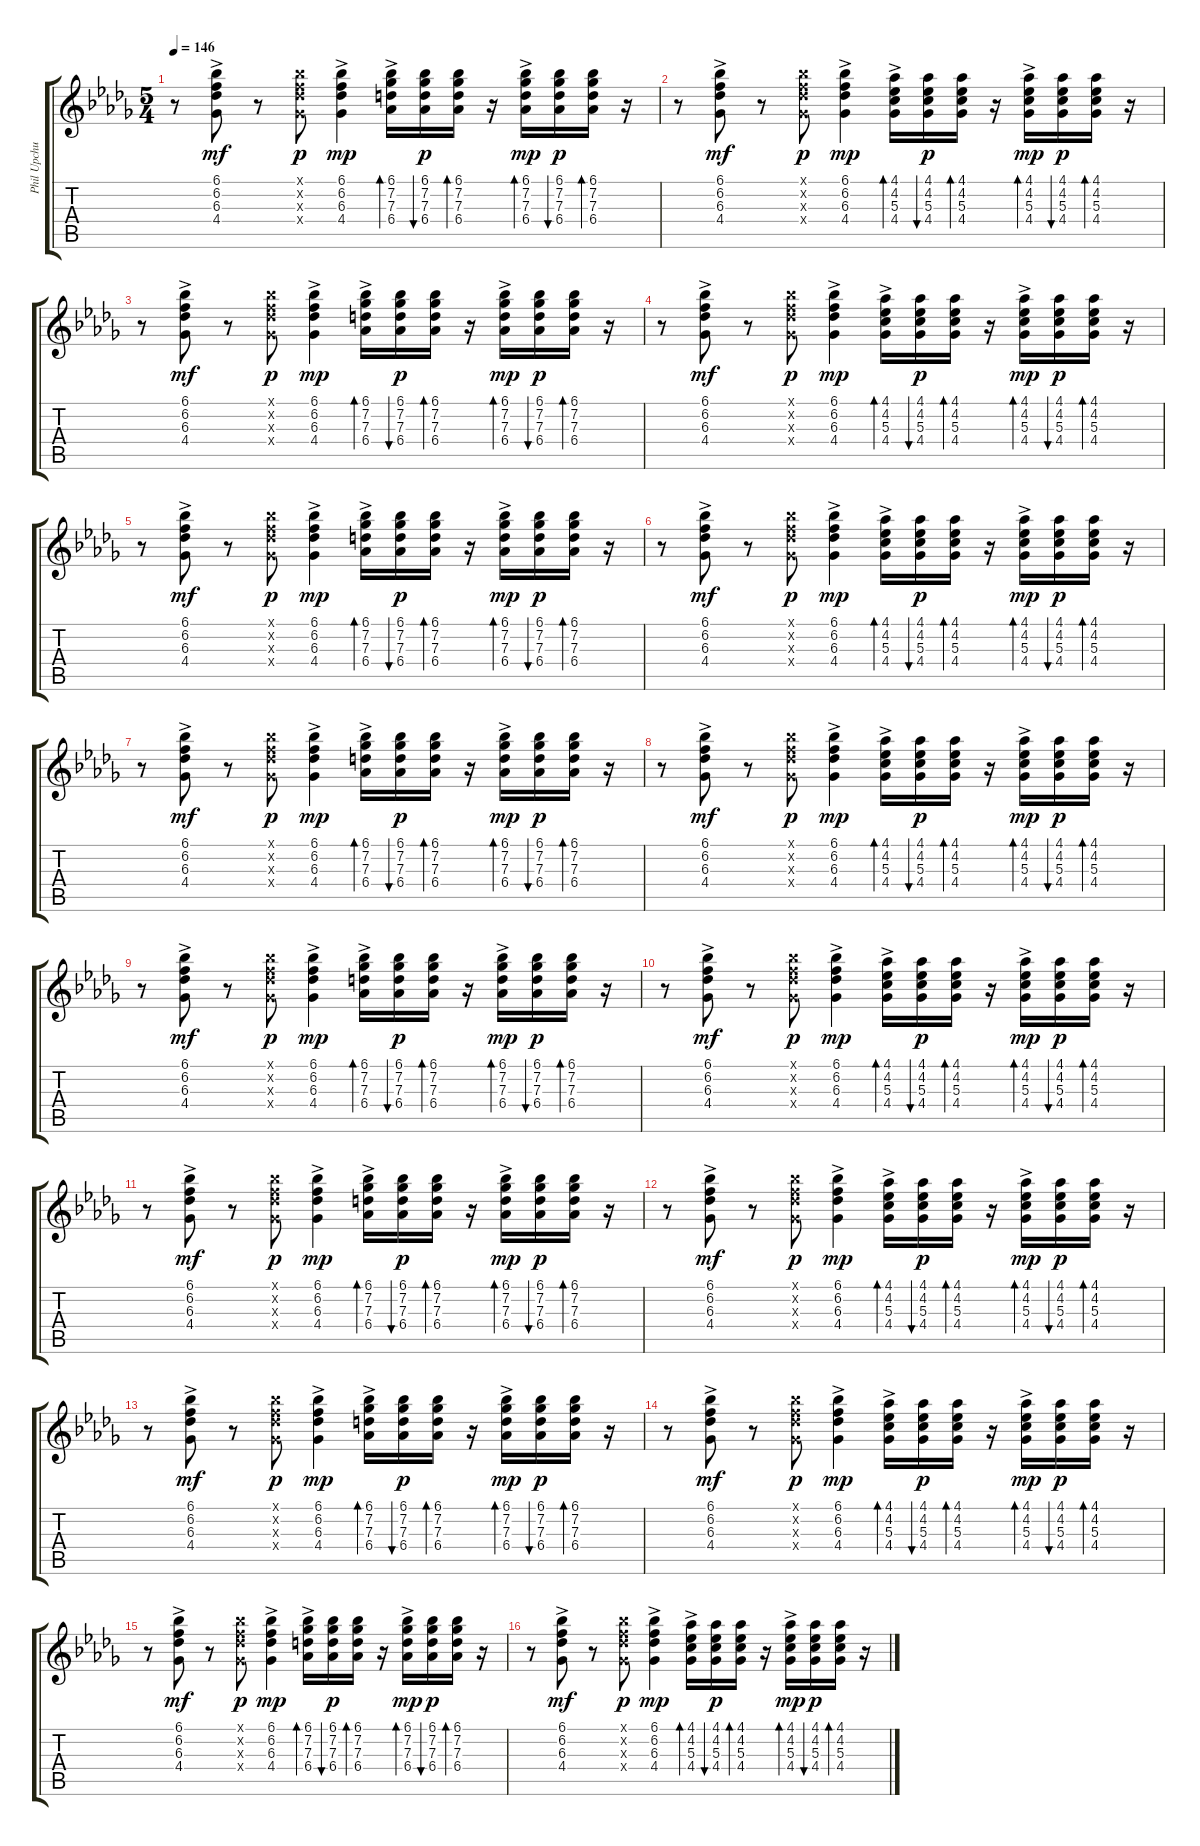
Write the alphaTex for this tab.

\track ("Phil Upchurch Rythym Guitar" "Phil Upchu") {instrument electricguitarjazz}
\staff {score tabs}
\tuning (E4 B3 G3 D3 A2 E2) {hide}
\ts (5 4)
\tempo 146
\clef g2
\ks db
r.8{dy p} (6.1{ac} 6.2{ac} 6.3{ac} 4.4{ac}).8{dy mf} r.8 (6.1{x} 6.2{x} 6.3{x} 4.4{x}).8{dy p} (6.1{ac} 6.2{ac} 6.3{ac} 4.4{ac}).4{dy mp} (6.1{ac} 7.2{ac} 7.3{ac} 6.4{ac}).16{bd 30} (6.1 7.2 7.3 6.4).16{bu 30 dy p} (6.1 7.2 7.3 6.4).16{bd 30} r.16 (6.1{ac} 7.2{ac} 7.3{ac} 6.4{ac}).16{bd 30 dy mp} (6.1 7.2 7.3 6.4).16{bu 30 dy p} (6.1 7.2 7.3 6.4).16{bd 30} r.16 |
r.8 (6.1{ac} 6.2{ac} 6.3{ac} 4.4{ac}).8{dy mf} r.8 (6.1{x} 6.2{x} 6.3{x} 4.4{x}).8{dy p} (6.1{ac} 6.2{ac} 6.3{ac} 4.4{ac}).4{dy mp} (4.1{ac} 4.2{ac} 5.3{ac} 4.4{ac}).16{bd 30} (4.1 4.2 5.3 4.4).16{bu 30 dy p} (4.1 4.2 5.3 4.4).16{bd 30} r.16 (4.1{ac} 4.2{ac} 5.3{ac} 4.4{ac}).16{bd 30 dy mp} (4.1 4.2 5.3 4.4).16{bu 30 dy p} (4.1 4.2 5.3 4.4).16{bd 30} r.16 |
r.8 (6.1{ac} 6.2{ac} 6.3{ac} 4.4{ac}).8{dy mf} r.8 (6.1{x} 6.2{x} 6.3{x} 4.4{x}).8{dy p} (6.1{ac} 6.2{ac} 6.3{ac} 4.4{ac}).4{dy mp} (6.1{ac} 7.2{ac} 7.3{ac} 6.4{ac}).16{bd 30} (6.1 7.2 7.3 6.4).16{bu 30 dy p} (6.1 7.2 7.3 6.4).16{bd 30} r.16 (6.1{ac} 7.2{ac} 7.3{ac} 6.4{ac}).16{bd 30 dy mp} (6.1 7.2 7.3 6.4).16{bu 30 dy p} (6.1 7.2 7.3 6.4).16{bd 30} r.16 |
r.8 (6.1{ac} 6.2{ac} 6.3{ac} 4.4{ac}).8{dy mf} r.8 (6.1{x} 6.2{x} 6.3{x} 4.4{x}).8{dy p} (6.1{ac} 6.2{ac} 6.3{ac} 4.4{ac}).4{dy mp} (4.1{ac} 4.2{ac} 5.3{ac} 4.4{ac}).16{bd 30} (4.1 4.2 5.3 4.4).16{bu 30 dy p} (4.1 4.2 5.3 4.4).16{bd 30} r.16 (4.1{ac} 4.2{ac} 5.3{ac} 4.4{ac}).16{bd 30 dy mp} (4.1 4.2 5.3 4.4).16{bu 30 dy p} (4.1 4.2 5.3 4.4).16{bd 30} r.16 |
r.8 (6.1{ac} 6.2{ac} 6.3{ac} 4.4{ac}).8{dy mf} r.8 (6.1{x} 6.2{x} 6.3{x} 4.4{x}).8{dy p} (6.1{ac} 6.2{ac} 6.3{ac} 4.4{ac}).4{dy mp} (6.1{ac} 7.2{ac} 7.3{ac} 6.4{ac}).16{bd 30} (6.1 7.2 7.3 6.4).16{bu 30 dy p} (6.1 7.2 7.3 6.4).16{bd 30} r.16 (6.1{ac} 7.2{ac} 7.3{ac} 6.4{ac}).16{bd 30 dy mp} (6.1 7.2 7.3 6.4).16{bu 30 dy p} (6.1 7.2 7.3 6.4).16{bd 30} r.16 |
r.8 (6.1{ac} 6.2{ac} 6.3{ac} 4.4{ac}).8{dy mf} r.8 (6.1{x} 6.2{x} 6.3{x} 4.4{x}).8{dy p} (6.1{ac} 6.2{ac} 6.3{ac} 4.4{ac}).4{dy mp} (4.1{ac} 4.2{ac} 5.3{ac} 4.4{ac}).16{bd 30} (4.1 4.2 5.3 4.4).16{bu 30 dy p} (4.1 4.2 5.3 4.4).16{bd 30} r.16 (4.1{ac} 4.2{ac} 5.3{ac} 4.4{ac}).16{bd 30 dy mp} (4.1 4.2 5.3 4.4).16{bu 30 dy p} (4.1 4.2 5.3 4.4).16{bd 30} r.16 |
r.8 (6.1{ac} 6.2{ac} 6.3{ac} 4.4{ac}).8{dy mf} r.8 (6.1{x} 6.2{x} 6.3{x} 4.4{x}).8{dy p} (6.1{ac} 6.2{ac} 6.3{ac} 4.4{ac}).4{dy mp} (6.1{ac} 7.2{ac} 7.3{ac} 6.4{ac}).16{bd 30} (6.1 7.2 7.3 6.4).16{bu 30 dy p} (6.1 7.2 7.3 6.4).16{bd 30} r.16 (6.1{ac} 7.2{ac} 7.3{ac} 6.4{ac}).16{bd 30 dy mp} (6.1 7.2 7.3 6.4).16{bu 30 dy p} (6.1 7.2 7.3 6.4).16{bd 30} r.16 |
r.8 (6.1{ac} 6.2{ac} 6.3{ac} 4.4{ac}).8{dy mf} r.8 (6.1{x} 6.2{x} 6.3{x} 4.4{x}).8{dy p} (6.1{ac} 6.2{ac} 6.3{ac} 4.4{ac}).4{dy mp} (4.1{ac} 4.2{ac} 5.3{ac} 4.4{ac}).16{bd 30} (4.1 4.2 5.3 4.4).16{bu 30 dy p} (4.1 4.2 5.3 4.4).16{bd 30} r.16 (4.1{ac} 4.2{ac} 5.3{ac} 4.4{ac}).16{bd 30 dy mp} (4.1 4.2 5.3 4.4).16{bu 30 dy p} (4.1 4.2 5.3 4.4).16{bd 30} r.16 |
r.8 (6.1{ac} 6.2{ac} 6.3{ac} 4.4{ac}).8{dy mf} r.8 (6.1{x} 6.2{x} 6.3{x} 4.4{x}).8{dy p} (6.1{ac} 6.2{ac} 6.3{ac} 4.4{ac}).4{dy mp} (6.1{ac} 7.2{ac} 7.3{ac} 6.4{ac}).16{bd 30} (6.1 7.2 7.3 6.4).16{bu 30 dy p} (6.1 7.2 7.3 6.4).16{bd 30} r.16 (6.1{ac} 7.2{ac} 7.3{ac} 6.4{ac}).16{bd 30 dy mp} (6.1 7.2 7.3 6.4).16{bu 30 dy p} (6.1 7.2 7.3 6.4).16{bd 30} r.16 |
r.8 (6.1{ac} 6.2{ac} 6.3{ac} 4.4{ac}).8{dy mf} r.8 (6.1{x} 6.2{x} 6.3{x} 4.4{x}).8{dy p} (6.1{ac} 6.2{ac} 6.3{ac} 4.4{ac}).4{dy mp} (4.1{ac} 4.2{ac} 5.3{ac} 4.4{ac}).16{bd 30} (4.1 4.2 5.3 4.4).16{bu 30 dy p} (4.1 4.2 5.3 4.4).16{bd 30} r.16 (4.1{ac} 4.2{ac} 5.3{ac} 4.4{ac}).16{bd 30 dy mp} (4.1 4.2 5.3 4.4).16{bu 30 dy p} (4.1 4.2 5.3 4.4).16{bd 30} r.16 |
r.8 (6.1{ac} 6.2{ac} 6.3{ac} 4.4{ac}).8{dy mf} r.8 (6.1{x} 6.2{x} 6.3{x} 4.4{x}).8{dy p} (6.1{ac} 6.2{ac} 6.3{ac} 4.4{ac}).4{dy mp} (6.1{ac} 7.2{ac} 7.3{ac} 6.4{ac}).16{bd 30} (6.1 7.2 7.3 6.4).16{bu 30 dy p} (6.1 7.2 7.3 6.4).16{bd 30} r.16 (6.1{ac} 7.2{ac} 7.3{ac} 6.4{ac}).16{bd 30 dy mp} (6.1 7.2 7.3 6.4).16{bu 30 dy p} (6.1 7.2 7.3 6.4).16{bd 30} r.16 |
r.8 (6.1{ac} 6.2{ac} 6.3{ac} 4.4{ac}).8{dy mf} r.8 (6.1{x} 6.2{x} 6.3{x} 4.4{x}).8{dy p} (6.1{ac} 6.2{ac} 6.3{ac} 4.4{ac}).4{dy mp} (4.1{ac} 4.2{ac} 5.3{ac} 4.4{ac}).16{bd 30} (4.1 4.2 5.3 4.4).16{bu 30 dy p} (4.1 4.2 5.3 4.4).16{bd 30} r.16 (4.1{ac} 4.2{ac} 5.3{ac} 4.4{ac}).16{bd 30 dy mp} (4.1 4.2 5.3 4.4).16{bu 30 dy p} (4.1 4.2 5.3 4.4).16{bd 30} r.16 |
r.8 (6.1{ac} 6.2{ac} 6.3{ac} 4.4{ac}).8{dy mf} r.8 (6.1{x} 6.2{x} 6.3{x} 4.4{x}).8{dy p} (6.1{ac} 6.2{ac} 6.3{ac} 4.4{ac}).4{dy mp} (6.1{ac} 7.2{ac} 7.3{ac} 6.4{ac}).16{bd 30} (6.1 7.2 7.3 6.4).16{bu 30 dy p} (6.1 7.2 7.3 6.4).16{bd 30} r.16 (6.1{ac} 7.2{ac} 7.3{ac} 6.4{ac}).16{bd 30 dy mp} (6.1 7.2 7.3 6.4).16{bu 30 dy p} (6.1 7.2 7.3 6.4).16{bd 30} r.16 |
r.8 (6.1{ac} 6.2{ac} 6.3{ac} 4.4{ac}).8{dy mf} r.8 (6.1{x} 6.2{x} 6.3{x} 4.4{x}).8{dy p} (6.1{ac} 6.2{ac} 6.3{ac} 4.4{ac}).4{dy mp} (4.1{ac} 4.2{ac} 5.3{ac} 4.4{ac}).16{bd 30} (4.1 4.2 5.3 4.4).16{bu 30 dy p} (4.1 4.2 5.3 4.4).16{bd 30} r.16 (4.1{ac} 4.2{ac} 5.3{ac} 4.4{ac}).16{bd 30 dy mp} (4.1 4.2 5.3 4.4).16{bu 30 dy p} (4.1 4.2 5.3 4.4).16{bd 30} r.16 |
r.8 (6.1{ac} 6.2{ac} 6.3{ac} 4.4{ac}).8{dy mf} r.8 (6.1{x} 6.2{x} 6.3{x} 4.4{x}).8{dy p} (6.1{ac} 6.2{ac} 6.3{ac} 4.4{ac}).4{dy mp} (6.1{ac} 7.2{ac} 7.3{ac} 6.4{ac}).16{bd 30} (6.1 7.2 7.3 6.4).16{bu 30 dy p} (6.1 7.2 7.3 6.4).16{bd 30} r.16 (6.1{ac} 7.2{ac} 7.3{ac} 6.4{ac}).16{bd 30 dy mp} (6.1 7.2 7.3 6.4).16{bu 30 dy p} (6.1 7.2 7.3 6.4).16{bd 30} r.16 |
r.8 (6.1{ac} 6.2{ac} 6.3{ac} 4.4{ac}).8{dy mf} r.8 (6.1{x} 6.2{x} 6.3{x} 4.4{x}).8{dy p} (6.1{ac} 6.2{ac} 6.3{ac} 4.4{ac}).4{dy mp} (4.1{ac} 4.2{ac} 5.3{ac} 4.4{ac}).16{bd 30} (4.1 4.2 5.3 4.4).16{bu 30 dy p} (4.1 4.2 5.3 4.4).16{bd 30} r.16 (4.1{ac} 4.2{ac} 5.3{ac} 4.4{ac}).16{bd 30 dy mp} (4.1 4.2 5.3 4.4).16{bu 30 dy p} (4.1 4.2 5.3 4.4).16{bd 30} r.16
